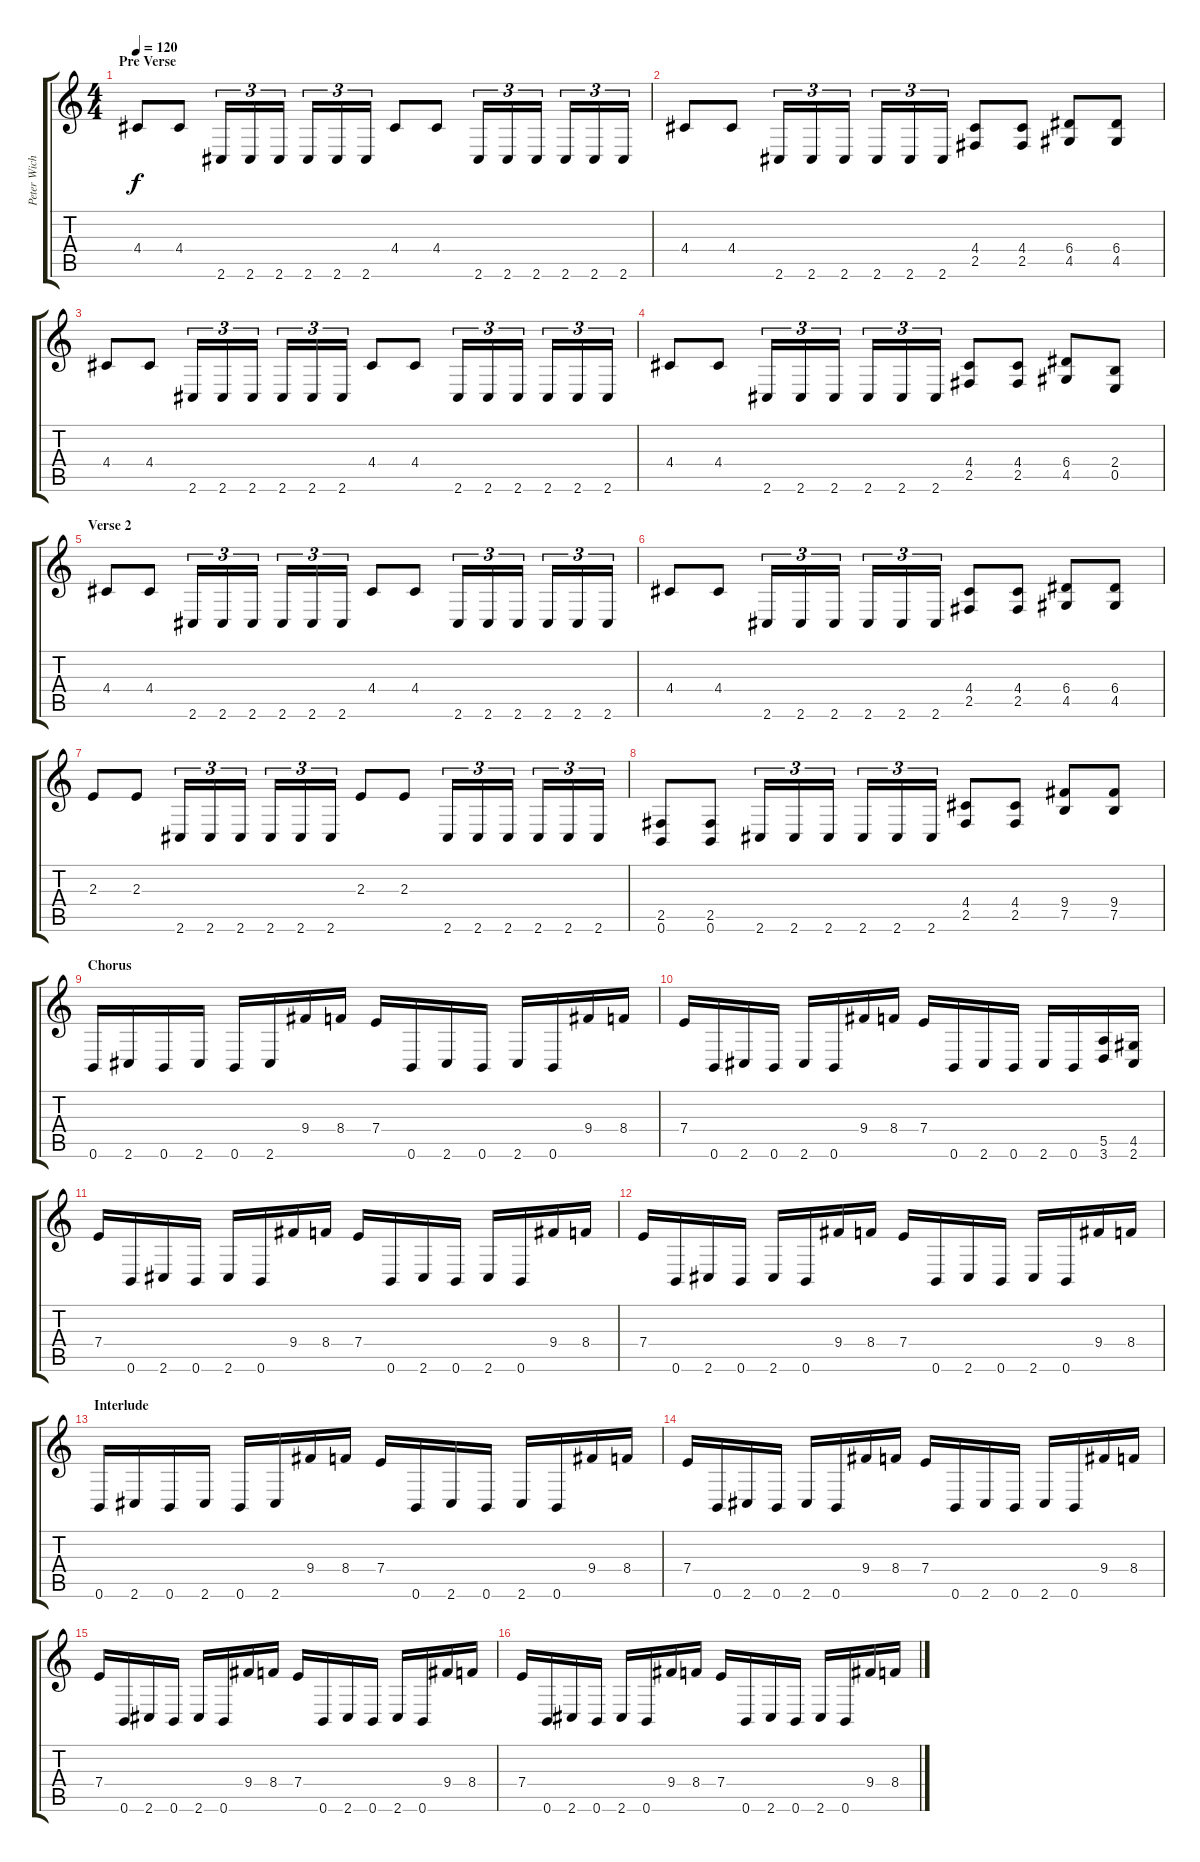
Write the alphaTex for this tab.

\track ("Peter Wichers" "Peter Wich") {instrument distortionguitar}
\staff {score tabs}
\tuning (B3 Gb3 D3 A2 E2 B1) {hide}
\ts (4 4)
\section ("" "Pre Verse")
\tempo 120
\clef g2
\ks c
4.4.8{dy f} 4.4.8 2.6.16{tu (3 2)} 2.6.16{tu (3 2)} 2.6.16{tu (3 2)} 2.6.16{tu (3 2)} 2.6.16{tu (3 2)} 2.6.16{tu (3 2)} 4.4.8 4.4.8 2.6.16{tu (3 2)} 2.6.16{tu (3 2)} 2.6.16{tu (3 2)} 2.6.16{tu (3 2)} 2.6.16{tu (3 2)} 2.6.16{tu (3 2)} |
4.4.8 4.4.8 2.6.16{tu (3 2)} 2.6.16{tu (3 2)} 2.6.16{tu (3 2)} 2.6.16{tu (3 2)} 2.6.16{tu (3 2)} 2.6.16{tu (3 2)} (4.4 2.5).8 (4.4 2.5).8 (6.4 4.5).8 (6.4 4.5).8 |
4.4.8 4.4.8 2.6.16{tu (3 2)} 2.6.16{tu (3 2)} 2.6.16{tu (3 2)} 2.6.16{tu (3 2)} 2.6.16{tu (3 2)} 2.6.16{tu (3 2)} 4.4.8 4.4.8 2.6.16{tu (3 2)} 2.6.16{tu (3 2)} 2.6.16{tu (3 2)} 2.6.16{tu (3 2)} 2.6.16{tu (3 2)} 2.6.16{tu (3 2)} |
4.4.8 4.4.8 2.6.16{tu (3 2)} 2.6.16{tu (3 2)} 2.6.16{tu (3 2)} 2.6.16{tu (3 2)} 2.6.16{tu (3 2)} 2.6.16{tu (3 2)} (4.4 2.5).8 (4.4 2.5).8 (6.4 4.5).8 (2.4 0.5).8 |
\section ("" "Verse 2")
4.4.8 4.4.8 2.6.16{tu (3 2)} 2.6.16{tu (3 2)} 2.6.16{tu (3 2)} 2.6.16{tu (3 2)} 2.6.16{tu (3 2)} 2.6.16{tu (3 2)} 4.4.8 4.4.8 2.6.16{tu (3 2)} 2.6.16{tu (3 2)} 2.6.16{tu (3 2)} 2.6.16{tu (3 2)} 2.6.16{tu (3 2)} 2.6.16{tu (3 2)} |
4.4.8 4.4.8 2.6.16{tu (3 2)} 2.6.16{tu (3 2)} 2.6.16{tu (3 2)} 2.6.16{tu (3 2)} 2.6.16{tu (3 2)} 2.6.16{tu (3 2)} (4.4 2.5).8 (4.4 2.5).8 (6.4 4.5).8 (6.4 4.5).8 |
2.3.8 2.3.8 2.6.16{tu (3 2)} 2.6.16{tu (3 2)} 2.6.16{tu (3 2)} 2.6.16{tu (3 2)} 2.6.16{tu (3 2)} 2.6.16{tu (3 2)} 2.3.8 2.3.8 2.6.16{tu (3 2)} 2.6.16{tu (3 2)} 2.6.16{tu (3 2)} 2.6.16{tu (3 2)} 2.6.16{tu (3 2)} 2.6.16{tu (3 2)} |
(2.5 0.6).8 (2.5 0.6).8 2.6.16{tu (3 2)} 2.6.16{tu (3 2)} 2.6.16{tu (3 2)} 2.6.16{tu (3 2)} 2.6.16{tu (3 2)} 2.6.16{tu (3 2)} (4.4 2.5).8 (4.4 2.5).8 (9.4 7.5).8 (9.4 7.5).8 |
\section ("" "Chorus")
0.6.16 2.6.16 0.6.16 2.6.16 0.6.16 2.6.16 9.4.16 8.4.16 7.4.16 0.6.16 2.6.16 0.6.16 2.6.16 0.6.16 9.4.16 8.4.16 |
7.4.16 0.6.16 2.6.16 0.6.16 2.6.16 0.6.16 9.4.16 8.4.16 7.4.16 0.6.16 2.6.16 0.6.16 2.6.16 0.6.16 (5.5 3.6).16 (4.5 2.6).16 |
7.4.16 0.6.16 2.6.16 0.6.16 2.6.16 0.6.16 9.4.16 8.4.16 7.4.16 0.6.16 2.6.16 0.6.16 2.6.16 0.6.16 9.4.16 8.4.16 |
7.4.16 0.6.16 2.6.16 0.6.16 2.6.16 0.6.16 9.4.16 8.4.16 7.4.16 0.6.16 2.6.16 0.6.16 2.6.16 0.6.16 9.4.16 8.4.16 |
\section ("" "Interlude")
0.6.16 2.6.16 0.6.16 2.6.16 0.6.16 2.6.16 9.4.16 8.4.16 7.4.16 0.6.16 2.6.16 0.6.16 2.6.16 0.6.16 9.4.16 8.4.16 |
7.4.16 0.6.16 2.6.16 0.6.16 2.6.16 0.6.16 9.4.16 8.4.16 7.4.16 0.6.16 2.6.16 0.6.16 2.6.16 0.6.16 9.4.16 8.4.16 |
7.4.16 0.6.16 2.6.16 0.6.16 2.6.16 0.6.16 9.4.16 8.4.16 7.4.16 0.6.16 2.6.16 0.6.16 2.6.16 0.6.16 9.4.16 8.4.16 |
7.4.16 0.6.16 2.6.16 0.6.16 2.6.16 0.6.16 9.4.16 8.4.16 7.4.16 0.6.16 2.6.16 0.6.16 2.6.16 0.6.16 9.4.16 8.4.16
